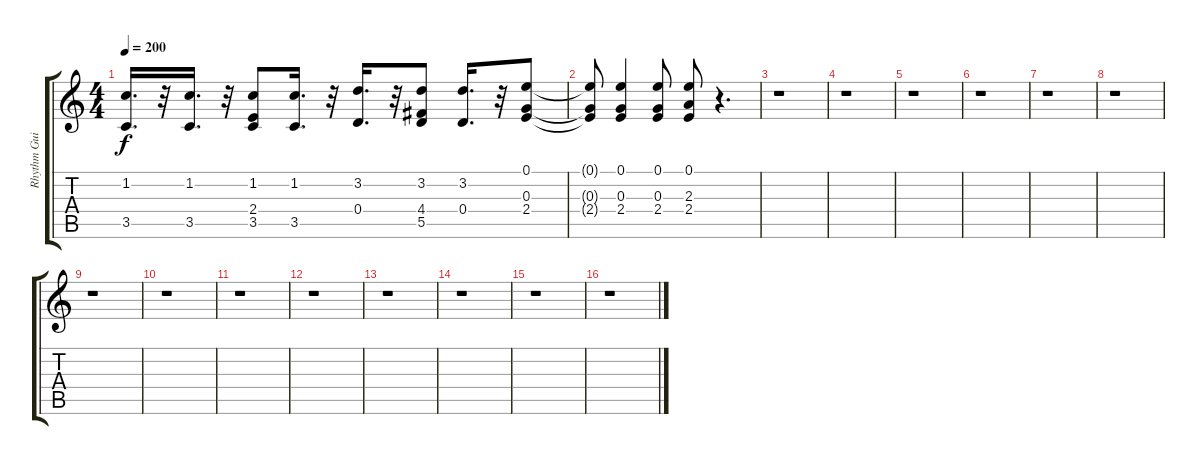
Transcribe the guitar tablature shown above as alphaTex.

\track ("Rhythm Guitar" "Rhythm Gui") {instrument distortionguitar}
\staff {score tabs}
\tuning (E4 B3 G3 D3 A2 E2) {hide}
\ts (4 4)
\tempo 200
\clef g2
\ks c
(1.2 3.5).16{d dy f} r.32 (1.2 3.5).16{d} r.32 (1.2 2.4 3.5).8 (1.2 3.5).16{d} r.32 (3.2 0.4).16{d} r.32 (3.2 4.4 5.5).8 (3.2 0.4).16{d} r.32 (0.1 0.3 2.4).8 |
(0.1{t} 0.3{t} 2.4{t}).8 (0.1 0.3 2.4).4 (0.1 0.3 2.4).8 (0.1 2.3 2.4).8 r.4{d} |
r.1 |
r.1 |
r.1 |
r.1 |
r.1 |
r.1 |
r.1 |
r.1 |
r.1 |
r.1 |
r.1 |
r.1 |
r.1 |
r.1
